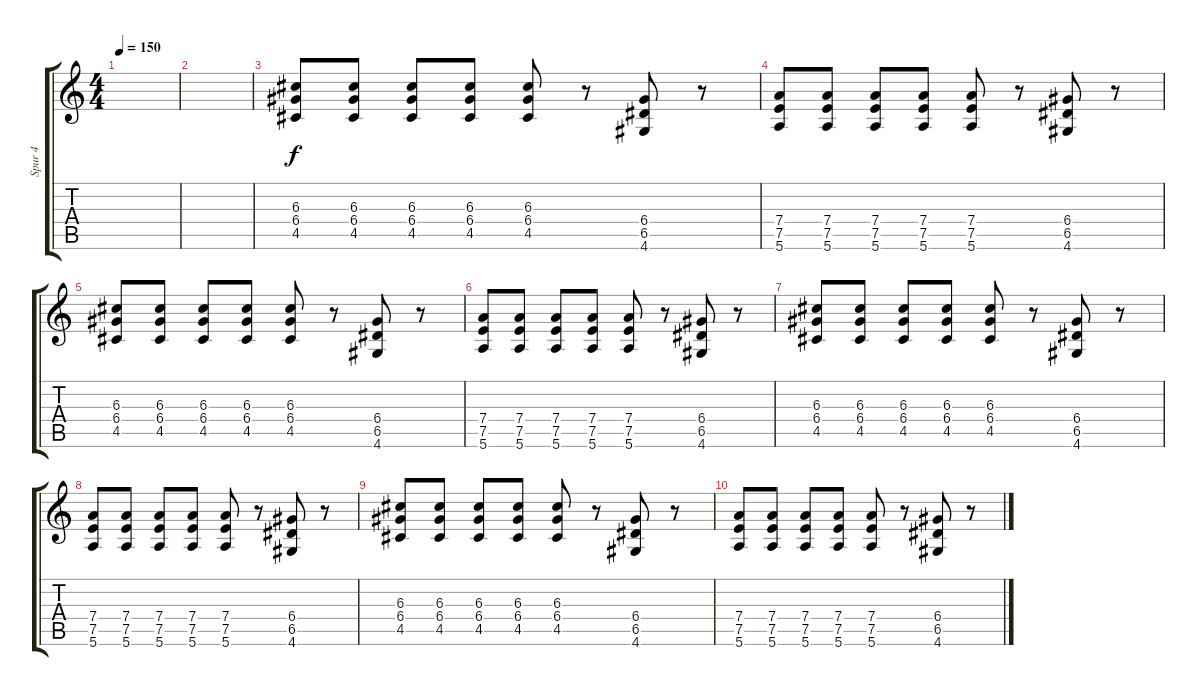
\track ("Spur 4" "Spur 4") {instrument electricguitarclean}
\staff {score tabs}
\tuning (E4 B3 G3 D3 A2 E2) {hide}
\ts (4 4)
\tempo 150
\clef g2
\ks c
|
|
(6.3 6.4 4.5).8{dy f} (6.3 6.4 4.5).8 (6.3 6.4 4.5).8 (6.3 6.4 4.5).8 (6.3 6.4 4.5).8 r.8 (6.4 6.5 4.6).8 r.8 |
(7.4 7.5 5.6).8 (7.4 7.5 5.6).8 (7.4 7.5 5.6).8 (7.4 7.5 5.6).8 (7.4 7.5 5.6).8 r.8 (6.4 6.5 4.6).8 r.8 |
(6.3 6.4 4.5).8 (6.3 6.4 4.5).8 (6.3 6.4 4.5).8 (6.3 6.4 4.5).8 (6.3 6.4 4.5).8 r.8 (6.4 6.5 4.6).8 r.8 |
(7.4 7.5 5.6).8 (7.4 7.5 5.6).8 (7.4 7.5 5.6).8 (7.4 7.5 5.6).8 (7.4 7.5 5.6).8 r.8 (6.4 6.5 4.6).8 r.8 |
(6.3 6.4 4.5).8 (6.3 6.4 4.5).8 (6.3 6.4 4.5).8 (6.3 6.4 4.5).8 (6.3 6.4 4.5).8 r.8 (6.4 6.5 4.6).8 r.8 |
(7.4 7.5 5.6).8 (7.4 7.5 5.6).8 (7.4 7.5 5.6).8 (7.4 7.5 5.6).8 (7.4 7.5 5.6).8 r.8 (6.4 6.5 4.6).8 r.8 |
(6.3 6.4 4.5).8 (6.3 6.4 4.5).8 (6.3 6.4 4.5).8 (6.3 6.4 4.5).8 (6.3 6.4 4.5).8 r.8 (6.4 6.5 4.6).8 r.8 |
(7.4 7.5 5.6).8 (7.4 7.5 5.6).8 (7.4 7.5 5.6).8 (7.4 7.5 5.6).8 (7.4 7.5 5.6).8 r.8 (6.4 6.5 4.6).8 r.8
